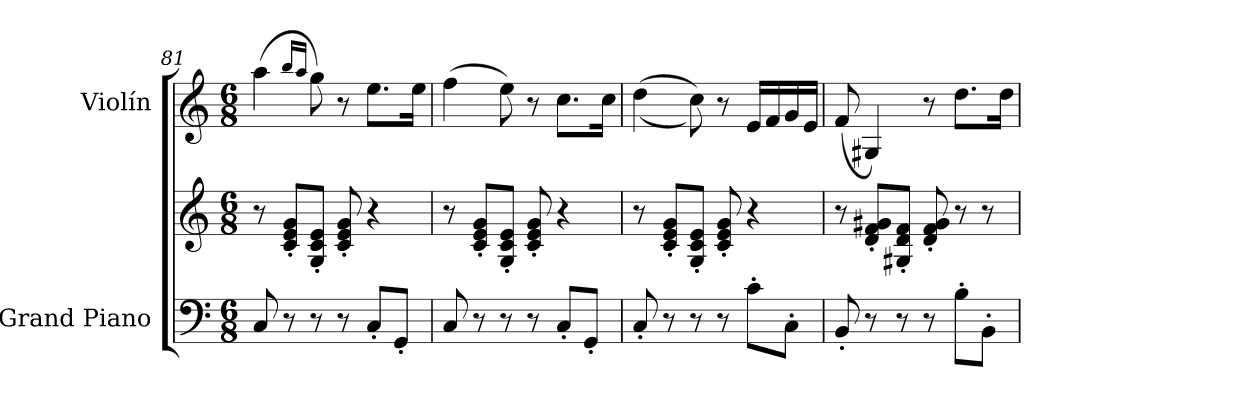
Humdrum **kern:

**kern	**kern	**kern
*part2	*part2	*part1
*staff3	*staff2	*staff1
*I"Grand Piano	*	*I"Violín
*I'Pno.	*	*I'Vln.
*clefF4	*clefG2	*clefG2
*k[]	*k[]	*k[]
*M6/8	*M6/8	*M6/8
=81	=81	=81
8C/	8r	(4aa\
8r	8c/' 8e/' 8g/'L	.
.	.	16qbb/LL
.	.	16qaa/JJ
8r	8G/' 8c/' 8e/'J	8gg\)
8r	8c/' 8e/' 8g/'	8r
8C'/L	4r	8.ee\L
8GG'/J	.	.
.	.	16ee\Jk
=82	=82	=82
8C/	8r	(4ff\
8r	8c/' 8e/' 8g/'L	.
8r	8G/' 8c/' 8e/'J	8ee\)
8r	8c/' 8e/' 8g/'	8r
8C'/L	4r	8.cc\L
8GG'/J	.	.
.	.	16cc\Jk
=83	=83	=83
8C'/	8r	((4dd\
8r	8c/' 8e/' 8g/'L	.
8r	8G/' 8c/' 8e/'J	8cc\))
8r	8c/' 8e/' 8g/'	8r
8c'\L	4r	16e/LL
.	.	16f/
8C'\J	.	16g/
.	.	16e/JJ
!!LO:LB:g=z
=84	=84	=84
8BB'/	8r	(8f/
8r	8d/' 8f/' 8g#X/'L	4G#X/)
8r	8G#X/' 8d/' 8f/'J	.
8r	8d/' 8f/' 8g#/'	8r
8B'\L	8r	8.dd\L
8BB'\J	8r	.
.	.	16dd\Jk
=	=	=
*-	*-	*-
